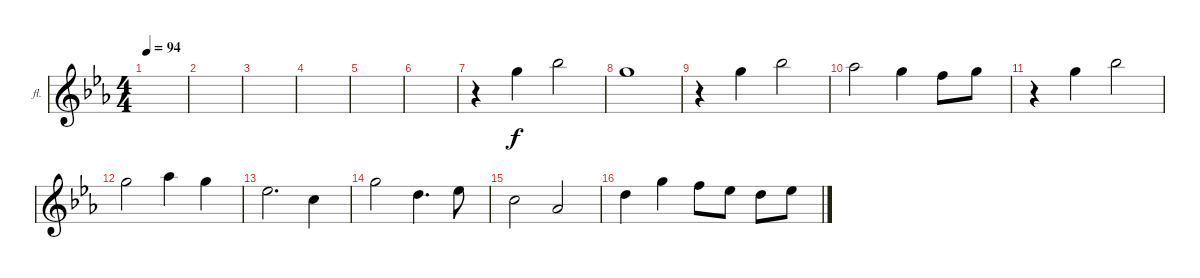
\defaultSystemsLayout 4
\bracketExtendMode groupsimilarinstruments
\firstSystemTrackNameOrientation horizontal
\otherSystemsTrackNameOrientation horizontal
\track ("Flute" "fl.") {defaultSystemsLayout 4 solo instrument flute}
\staff {score}
\tuning (E4 B3 G3 D3 A2 E2)
\ts (4 4)
\tempo 94
\clef g2
\scale
0.935354
\ks cminor
|
\scale
0.935354 |
\scale
1.19394 |
\scale
0.935354 |
\scale
0.935354 |
\scale
0.935354 |
\scale
1.19394 r.4{beam Down} 15.1{acc forcenatural}.4{beam Down} 18.1{acc b}.2{beam Down} |
\scale
0.935354 15.1{acc forcenatural}.1{beam Down} |
\scale
0.935354 r.4{beam Down} 15.1{acc forcenatural}.4{beam Down} 18.1{acc b}.2{beam Down} |
\scale
0.935354 21.2{acc b}.2{beam Down} 15.1{acc forcenatural}.4{beam Down} 13.1{acc forcenatural}.8{beam Down} 15.1{acc forcenatural}.8{beam Down} |
\scale
1.19394 r.4{beam Down} 15.1{acc forcenatural}.4{beam Down} 18.1{acc b}.2{beam Down} |
\scale
0.935354 15.1{acc forcenatural}.2{beam Down} 16.1{acc b}.4{beam Down} 20.2{acc forcenatural}.4{beam Down} |
\scale
1.00837
\scale
0.935354 11.1{acc b}.2{d beam Down} 13.2{acc forcenatural}.4{beam Down} |
\scale
1.00837
\scale
0.935354 15.1{acc forcenatural}.2{beam Down} 19.3{acc forcenatural}.4{d beam Down} 11.1{acc b}.8{beam Down} |
\scale
0.974895
\scale
1.32057 13.2{acc forcenatural}.2{beam Down} 4.1{acc b}.2{beam Up} |
\scale
1.00837
\scale
0.809973 10.1{acc forcenatural}.4{beam Down} 15.1{acc forcenatural}.4{beam Down} 13.1{acc forcenatural}.8{beam Down} 11.1{acc b}.8{beam Down} 10.1{acc forcenatural}.8{beam Down} 11.1{acc b}.8{beam Down}
